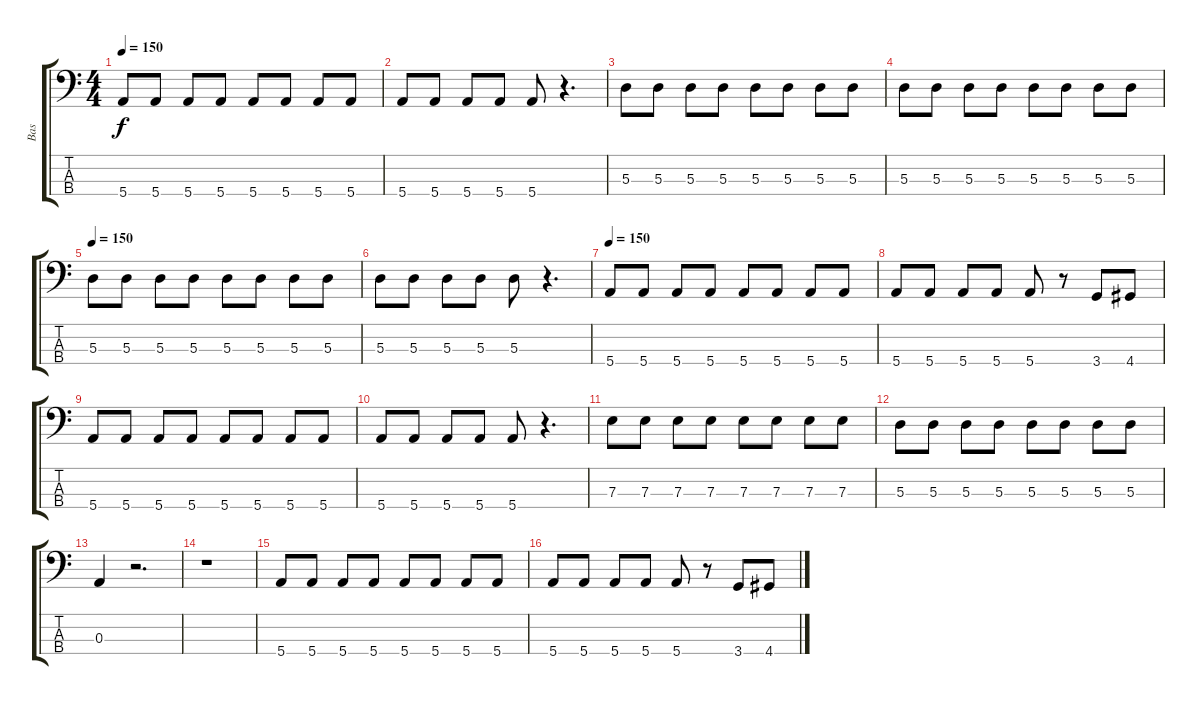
\track ("Bas" "Bas") {instrument electricbasspick}
\staff {score tabs}
\tuning (G2 D2 A1 E1) {hide}
\ts (4 4)
\tempo 150
\clef f4
\ks c
5.4.8{dy f} 5.4.8 5.4.8 5.4.8 5.4.8 5.4.8 5.4.8 5.4.8 |
5.4.8 5.4.8 5.4.8 5.4.8 5.4.8 r.4{d} |
5.3.8 5.3.8 5.3.8 5.3.8 5.3.8 5.3.8 5.3.8 5.3.8 |
5.3.8 5.3.8 5.3.8 5.3.8 5.3.8 5.3.8 5.3.8 5.3.8 |
\tempo 150
5.3.8 5.3.8 5.3.8 5.3.8 5.3.8 5.3.8 5.3.8 5.3.8 |
5.3.8 5.3.8 5.3.8 5.3.8 5.3.8 r.4{d} |
\tempo 150
5.4.8 5.4.8 5.4.8 5.4.8 5.4.8 5.4.8 5.4.8 5.4.8 |
5.4.8 5.4.8 5.4.8 5.4.8 5.4.8 r.8 3.4.8 4.4.8 |
5.4.8 5.4.8 5.4.8 5.4.8 5.4.8 5.4.8 5.4.8 5.4.8 |
5.4.8 5.4.8 5.4.8 5.4.8 5.4.8 r.4{d} |
7.3.8 7.3.8 7.3.8 7.3.8 7.3.8 7.3.8 7.3.8 7.3.8 |
5.3.8 5.3.8 5.3.8 5.3.8 5.3.8 5.3.8 5.3.8 5.3.8 |
0.3.4 r.2{d} |
r.1 |
5.4.8 5.4.8 5.4.8 5.4.8 5.4.8 5.4.8 5.4.8 5.4.8 |
5.4.8 5.4.8 5.4.8 5.4.8 5.4.8 r.8 3.4.8 4.4.8
